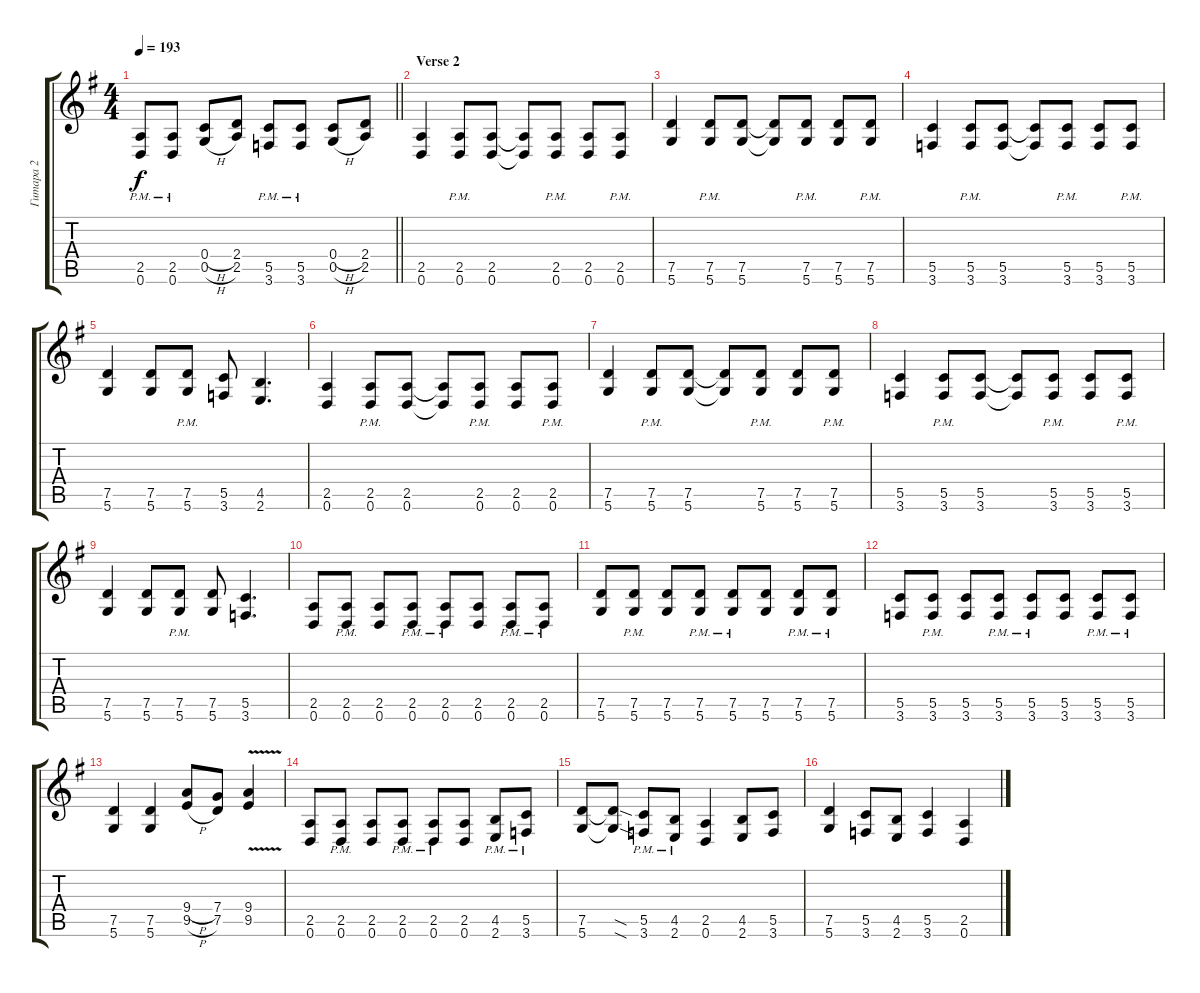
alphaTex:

\track ("Гитара 2" "Гитара 2") {instrument distortionguitar}
\staff {score tabs}
\tuning (D4 A3 F3 C3 G2 D2) {hide}
\ts (4 4)
\tempo 193
\clef g2
\barLineRight lightlight
\ks eminor
(2.5{pm} 0.6{pm}).8{dy f} (2.5{pm} 0.6{pm}).8 (0.4{h} 0.5{h}).8 (2.4 2.5).8 (5.5{pm} 3.6{pm}).8 (5.5{pm} 3.6{pm}).8 (0.4{h} 0.5{h}).8 (2.4 2.5).8 |
\section ("" "Verse 2")
(2.5 0.6).4 (2.5{pm} 0.6{pm}).8 (2.5 0.6).8 (2.5{t} 0.6{t}).8 (2.5{pm} 0.6{pm}).8 (2.5 0.6).8 (2.5{pm} 0.6{pm}).8 |
(7.5 5.6).4 (7.5{pm} 5.6{pm}).8 (7.5 5.6).8 (7.5{t} 5.6{t}).8 (7.5{pm} 5.6{pm}).8 (7.5 5.6).8 (7.5{pm} 5.6{pm}).8 |
(5.5 3.6).4 (5.5{pm} 3.6{pm}).8 (5.5 3.6).8 (5.5{t} 3.6{t}).8 (5.5{pm} 3.6{pm}).8 (5.5 3.6).8 (5.5{pm} 3.6{pm}).8 |
(7.5 5.6).4 (7.5 5.6).8 (7.5{pm} 5.6{pm}).8 (5.5 3.6).8 (4.5 2.6).4{d} |
(2.5 0.6).4 (2.5{pm} 0.6{pm}).8 (2.5 0.6).8 (2.5{t} 0.6{t}).8 (2.5{pm} 0.6{pm}).8 (2.5 0.6).8 (2.5{pm} 0.6{pm}).8 |
(7.5 5.6).4 (7.5{pm} 5.6{pm}).8 (7.5 5.6).8 (7.5{t} 5.6{t}).8 (7.5{pm} 5.6{pm}).8 (7.5 5.6).8 (7.5{pm} 5.6{pm}).8 |
(5.5 3.6).4 (5.5{pm} 3.6{pm}).8 (5.5 3.6).8 (5.5{t} 3.6{t}).8 (5.5{pm} 3.6{pm}).8 (5.5 3.6).8 (5.5{pm} 3.6{pm}).8 |
(7.5 5.6).4 (7.5 5.6).8 (7.5{pm} 5.6{pm}).8 (7.5 5.6).8 (5.5 3.6).4{d} |
(2.5 0.6).8 (2.5{pm} 0.6{pm}).8 (2.5 0.6).8 (2.5{pm} 0.6{pm}).8 (2.5{pm} 0.6{pm}).8 (2.5 0.6).8 (2.5{pm} 0.6{pm}).8 (2.5{pm} 0.6{pm}).8 |
(7.5 5.6).8 (7.5{pm} 5.6{pm}).8 (7.5 5.6).8 (7.5{pm} 5.6{pm}).8 (7.5{pm} 5.6{pm}).8 (7.5 5.6).8 (7.5{pm} 5.6{pm}).8 (7.5{pm} 5.6{pm}).8 |
(5.5 3.6).8 (5.5{pm} 3.6{pm}).8 (5.5 3.6).8 (5.5{pm} 3.6{pm}).8 (5.5{pm} 3.6{pm}).8 (5.5 3.6).8 (5.5{pm} 3.6{pm}).8 (5.5{pm} 3.6{pm}).8 |
(7.5 5.6).4 (7.5 5.6).4 (9.4{h} 9.5{h}).8 (7.4 7.5).8 (9.4{v} 9.5{v}).4 |
(2.5 0.6).8 (2.5{pm} 0.6{pm}).8 (2.5 0.6).8 (2.5{pm} 0.6{pm}).8 (2.5{pm} 0.6{pm}).8 (2.5 0.6).8 (4.5{pm} 2.6{pm}).8 (5.5{pm} 3.6{pm}).8 |
(7.5 5.6).8 (7.5{sod t} 5.6{sod t}).8 (5.5{pm} 3.6{pm}).8 (4.5{pm} 2.6{pm}).8 (2.5 0.6).4 (4.5 2.6).8 (5.5 3.6).8 |
(7.5 5.6).4 (5.5 3.6).8 (4.5 2.6).8 (5.5 3.6).4 (2.5 0.6).4
